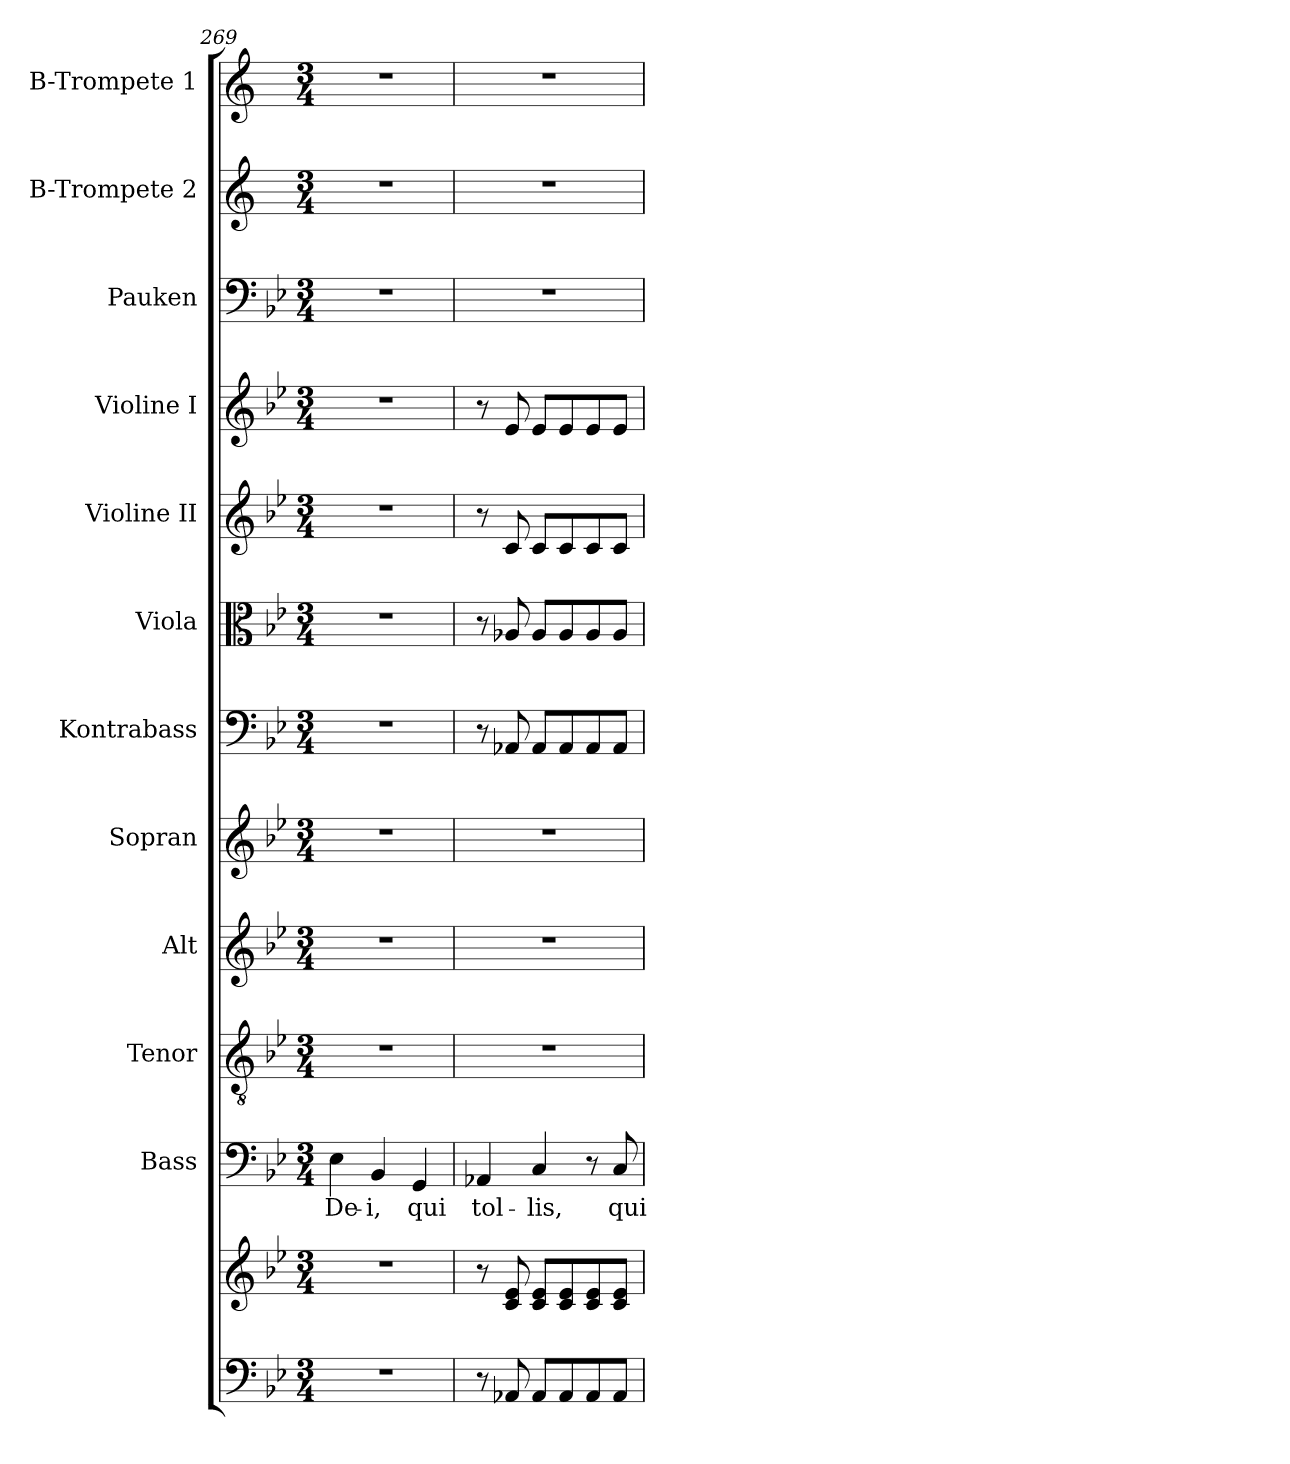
**kern	**kern	**kern	**text	**kern	**kern	**kern	**kern	**kern	**kern	**kern	**kern	**kern	**kern
*part12	*part12	*part11	*part11	*part10	*part9	*part8	*part7	*part6	*part5	*part4	*part3	*part2	*part1
*staff13	*staff12	*staff11	*staff11	*staff10	*staff9	*staff8	*staff7	*staff6	*staff5	*staff4	*staff3	*staff2	*staff1
*	*	*I"Bass	*	*I"Tenor	*I"Alt	*I"Sopran	*I"Kontrabass	*I"Viola	*I"Violine II	*I"Violine I	*I"Pauken	*I"B-Trompete 2	*I"B-Trompete 1
*	*	*I'B.	*	*I'T.	*I'A.	*I'S.	*I'Kb.	*I'Vla.	*I'Vl. II	*I'Vl. I	*I'Pk.	*I'B Trp. 2	*I'B Trp. 1
*clefF4	*clefG2	*clefF4	*	*clefGv2	*clefG2	*clefG2	*clefF4	*clefC3	*clefG2	*clefG2	*clefF4	*clefG2	*clefG2
*	*	*	*	*	*	*	*ITrd7c12	*	*	*	*	*ITrd1c2	*ITrd1c2
*k[b-e-]	*k[b-e-]	*k[b-e-]	*	*k[b-e-]	*k[b-e-]	*k[b-e-]	*k[b-e-]	*k[b-e-]	*k[b-e-]	*k[b-e-]	*k[b-e-]	*k[b-e-]	*k[b-e-]
*B-:	*B-:	*B-:	*	*B-:	*B-:	*B-:	*B-:	*B-:	*B-:	*B-:	*B-:	*B-:	*B-:
*M3/4	*M3/4	*M3/4	*	*M3/4	*M3/4	*M3/4	*M3/4	*M3/4	*M3/4	*M3/4	*M3/4	*M3/4	*M3/4
=269	=269	=269	=269	=269	=269	=269	=269	=269	=269	=269	=269	=269	=269
!	!	!	!LO:LY:b	!	!	!	!	!	!	!	!	!	!
2.r	2.r	4E-\	De-	2.r	2.r	2.r	2.r	2.r	2.r	2.r	2.r	2.r	2.r
!	!	!	!LO:LY:b	!	!	!	!	!	!	!	!	!	!
.	.	4BB-/	-i,	.	.	.	.	.	.	.	.	.	.
!	!	!	!LO:LY:b	!	!	!	!	!	!	!	!	!	!
.	.	4GG/	qui	.	.	.	.	.	.	.	.	.	.
=270	=270	=270	=270	=270	=270	=270	=270	=270	=270	=270	=270	=270	=270
!	!	!	!LO:LY:b	!	!	!	!	!	!	!	!	!	!
8r	8r	4AA-X/	tol-	2.r	2.r	2.r	8r	8r	8r	8r	2.r	2.r	2.r
8AA-X/	8c/ 8e-/	.	.	.	.	.	8AAA-X/	8A-X/	8c/	8e-/	.	.	.
!	!	!	!LO:LY:b	!	!	!	!	!	!	!	!	!	!
8AA-/L	8c/ 8e-/L	4C/	-lis,	.	.	.	8AAA-/L	8A-/L	8c/L	8e-/L	.	.	.
8AA-/	8c/ 8e-/	.	.	.	.	.	8AAA-/	8A-/	8c/	8e-/	.	.	.
8AA-/	8c/ 8e-/	8r	.	.	.	.	8AAA-/	8A-/	8c/	8e-/	.	.	.
!	!	!	!LO:LY:b	!	!	!	!	!	!	!	!	!	!
8AA-/J	8c/ 8e-/J	8C/	qui	.	.	.	8AAA-/J	8A-/J	8c/J	8e-/J	.	.	.
=	=	=	=	=	=	=	=	=	=	=	=	=	=
*-	*-	*-	*-	*-	*-	*-	*-	*-	*-	*-	*-	*-	*-
